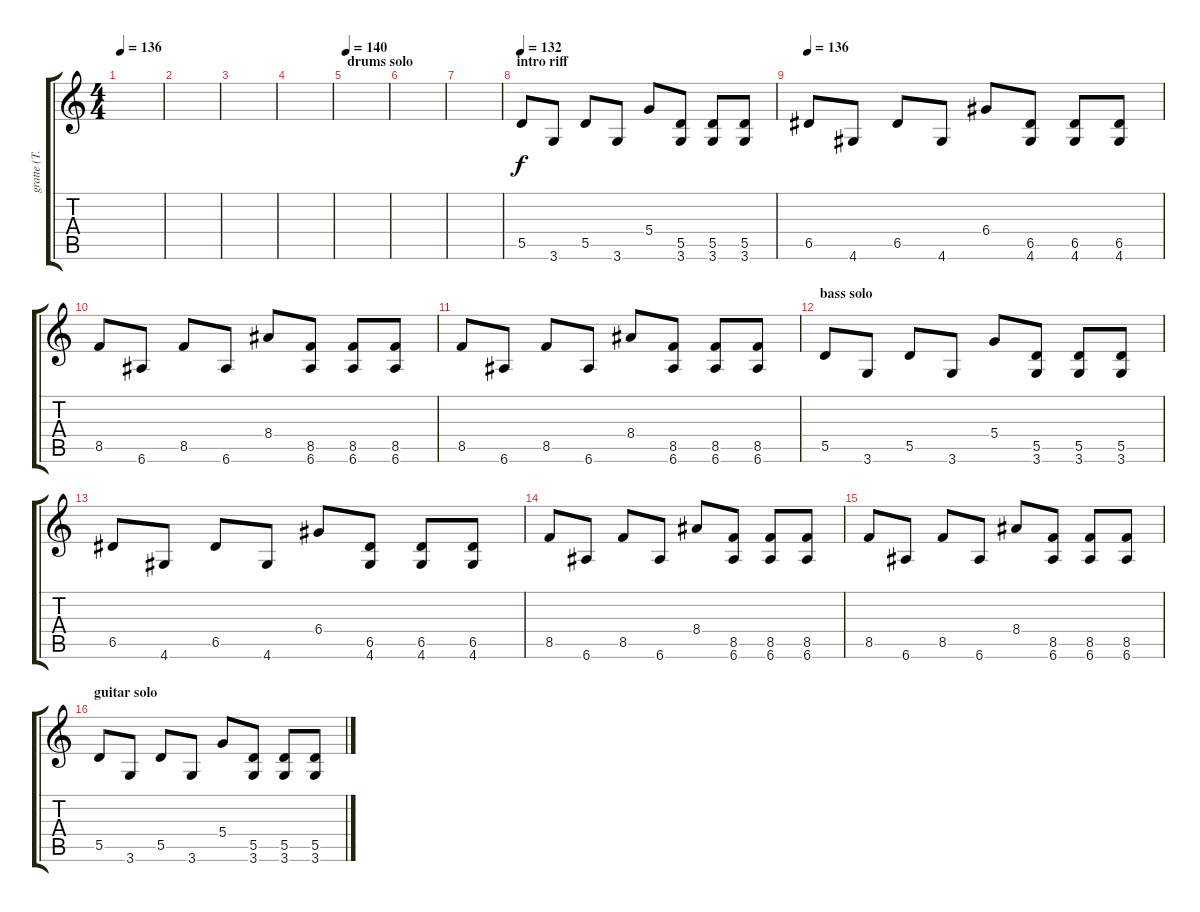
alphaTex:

\track ("gratte (T.VanLeeuwen)" "gratte (T.") {instrument overdrivenguitar}
\staff {score tabs}
\tuning (E4 B3 G3 D3 A2 E2) {hide}
\ts (4 4)
\tempo 136
\clef g2
\ks c
|
|
|
|
\section ("" "drums solo")
\tempo 140
|
|
|
\section ("" "intro riff")
\tempo 132
5.5.8 3.6.8 5.5.8 3.6.8 5.4.8 (5.5 3.6).8 (5.5 3.6).8 (5.5 3.6).8 |
\tempo 136
6.5.8 4.6.8 6.5.8 4.6.8 6.4.8 (6.5 4.6).8 (6.5 4.6).8 (6.5 4.6).8 |
8.5.8 6.6.8 8.5.8 6.6.8 8.4.8 (8.5 6.6).8 (8.5 6.6).8 (8.5 6.6).8 |
8.5.8 6.6.8 8.5.8 6.6.8 8.4.8 (8.5 6.6).8 (8.5 6.6).8 (8.5 6.6).8 |
\section ("" "bass solo")
5.5.8 3.6.8 5.5.8 3.6.8 5.4.8 (5.5 3.6).8 (5.5 3.6).8 (5.5 3.6).8 |
6.5.8 4.6.8 6.5.8 4.6.8 6.4.8 (6.5 4.6).8 (6.5 4.6).8 (6.5 4.6).8 |
8.5.8 6.6.8 8.5.8 6.6.8 8.4.8 (8.5 6.6).8 (8.5 6.6).8 (8.5 6.6).8 |
8.5.8 6.6.8 8.5.8 6.6.8 8.4.8 (8.5 6.6).8 (8.5 6.6).8 (8.5 6.6).8 |
\section ("" "guitar solo")
5.5.8 3.6.8 5.5.8 3.6.8 5.4.8 (5.5 3.6).8 (5.5 3.6).8 (5.5 3.6).8
